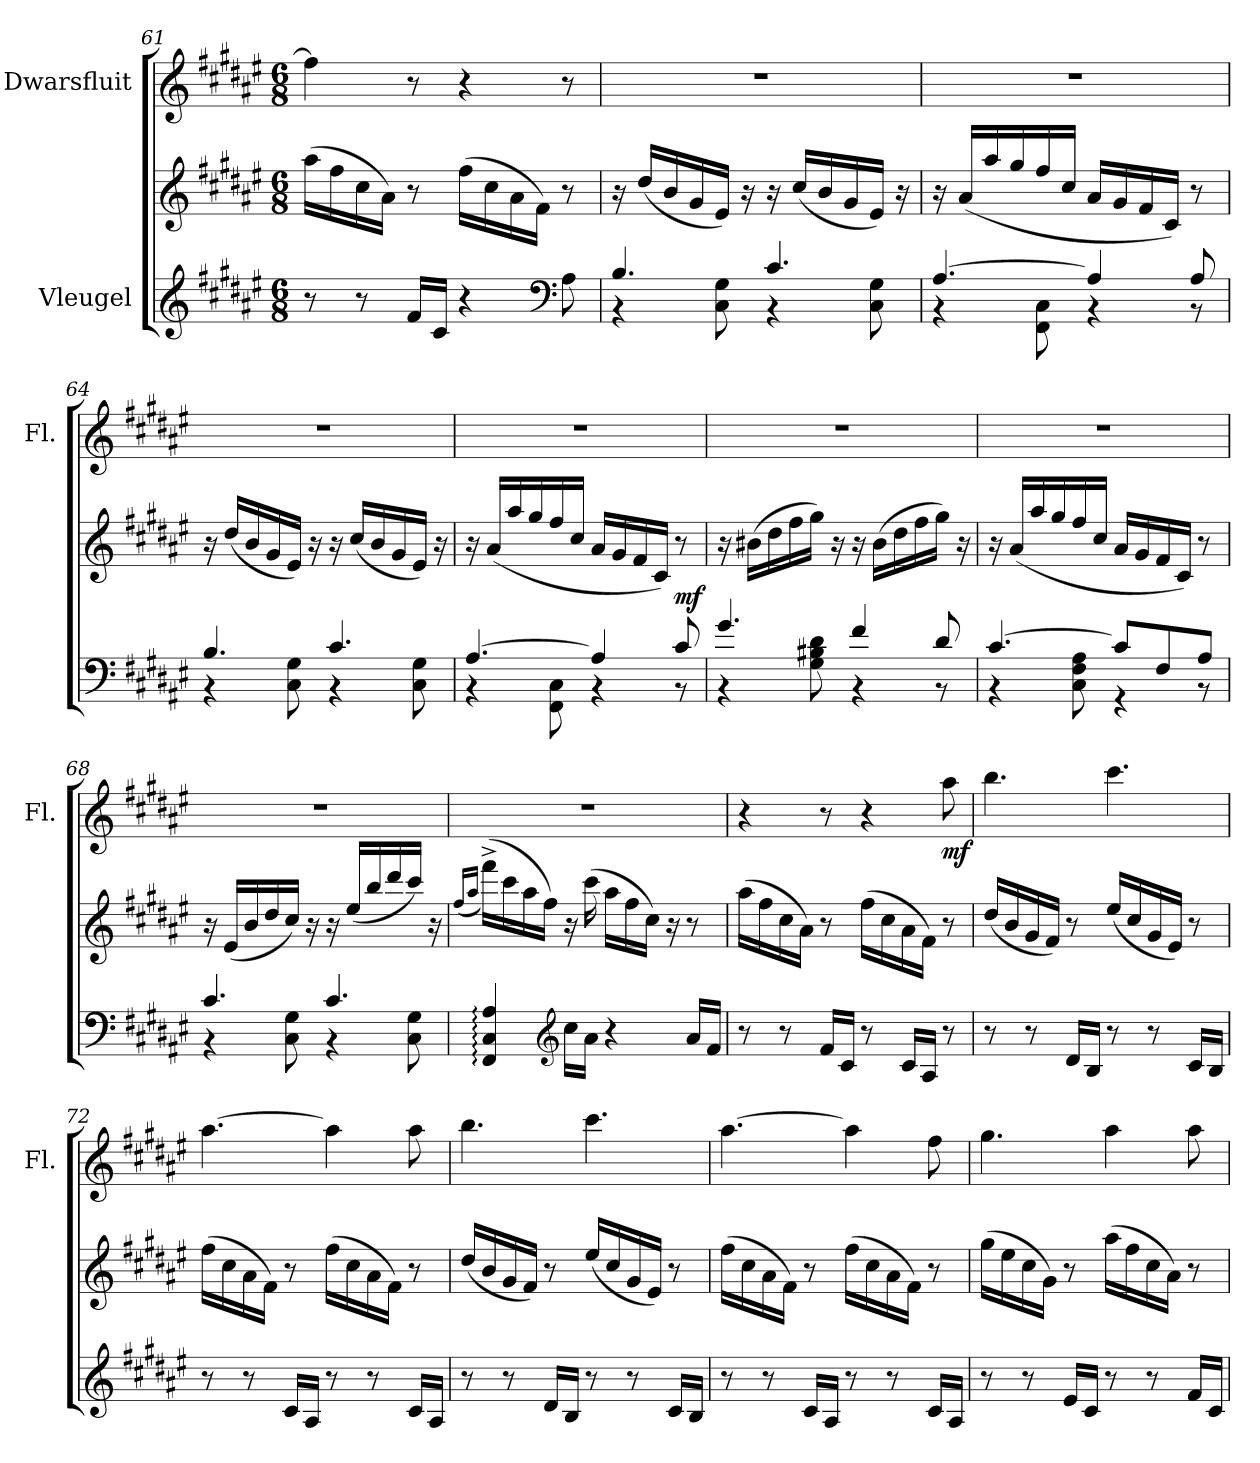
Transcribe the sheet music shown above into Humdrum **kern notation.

**kern	**kern	**dynam	**kern	**dynam
*part2	*part2	*part2	*part1	*part1
*staff3	*staff2	*staff2/3	*staff1	*staff1
*I"Vleugel	*	*	*I"Dwarsfluit	*
*	*	*	*I'Fl.	*
!!LO:PB:g=z
*clefG2	*clefG2	*	*clefG2	*
*k[f#c#g#d#a#e#]	*k[f#c#g#d#a#e#]	*	*k[f#c#g#d#a#e#]	*
*M6/8	*M6/8	*	*M6/8	*
=61	=61	=61	=61	=61
8r	(16aa#\LL	.	4ff#\]	.
.	16ff#\	.	.	.
8r	16cc#\	.	.	.
.	16a#\JJ)	.	.	.
16f#/LL	8r	.	8r	.
16c#/JJ	.	.	.	.
4r	(16ff#\LL	.	4r	.
.	16cc#\	.	.	.
.	16a#\	.	.	.
.	16f#\JJ)	.	.	.
*clefF4	*	*	*	*
8A#\	8r	.	8r	.
=62	=62	=62	=62	=62
*^	*	*	*	*
4.B/	4r	16r	.	2.r	.
.	.	(16dd#/LL	.	.	.
.	.	16b/	.	.	.
.	.	16g#/	.	.	.
.	8C#\ 8G#\	16e#/JJ)	.	.	.
.	.	16r	.	.	.
4.c#/	4r	16r	.	.	.
.	.	(16cc#/LL	.	.	.
.	.	16b/	.	.	.
.	.	16g#/	.	.	.
.	8C#\ 8G#\	16e#/JJ)	.	.	.
.	.	16r	.	.	.
=63	=63	=63	=63	=63	=63
[4.A#/	4r	16r	.	2.r	.
.	.	(16a#/LL	.	.	.
.	.	16aa#/	.	.	.
.	.	16gg#/	.	.	.
.	8FF#\ 8C#\	16ff#/	.	.	.
.	.	16cc#/JJ	.	.	.
4A#/]	4r	16a#/LL	.	.	.
.	.	16g#/	.	.	.
.	.	16f#/	.	.	.
.	.	16c#/JJ)	.	.	.
8A#/	8r	8r	.	.	.
!!LO:LB:g=z
=64	=64	=64	=64	=64	=64
4.B/	4r	16r	.	2.r	.
.	.	(16dd#/LL	.	.	.
.	.	16b/	.	.	.
.	.	16g#/	.	.	.
.	8C#\ 8G#\	16e#/JJ)	.	.	.
.	.	16r	.	.	.
4.c#/	4r	16r	.	.	.
.	.	(16cc#/LL	.	.	.
.	.	16b/	.	.	.
.	.	16g#/	.	.	.
.	8C#\ 8G#\	16e#/JJ)	.	.	.
.	.	16r	.	.	.
=65	=65	=65	=65	=65	=65
[4.A#/	4r	16r	.	2.r	.
.	.	(16a#/LL	.	.	.
.	.	16aa#/	.	.	.
.	.	16gg#/	.	.	.
.	8FF#\ 8C#\	16ff#/	.	.	.
.	.	16cc#/JJ	.	.	.
4A#/]	4r	16a#/LL	.	.	.
.	.	16g#/	.	.	.
.	.	16f#/	.	.	.
.	.	16c#/JJ)	.	.	.
!	!	!	!LO:DY:b	!	!
8c#/	8r	8r	mf	.	.
=66	=66	=66	=66	=66	=66
4.g#/	4r	16r	.	2.r	.
.	.	(16b#X\LL	.	.	.
.	.	16dd#\	.	.	.
.	.	16ff#\	.	.	.
.	8G#\ 8B#X\ 8d#\	16gg#\JJ)	.	.	.
.	.	16r	.	.	.
4f#/	4r	16r	.	.	.
.	.	(16b#\LL	.	.	.
.	.	16dd#\	.	.	.
.	.	16ff#\	.	.	.
8d#/	8r	16gg#\JJ)	.	.	.
.	.	16r	.	.	.
!!LO:LB:g=z
=67	=67	=67	=67	=67	=67
[4.c#/	4r	16r	.	2.r	.
.	.	(16a#/LL	.	.	.
.	.	16aa#/	.	.	.
.	.	16gg#/	.	.	.
.	8C#\ 8F#\ 8A#\	16ff#/	.	.	.
.	.	16cc#/JJ	.	.	.
8c#/L]	4r	16a#/LL	.	.	.
.	.	16g#/	.	.	.
8F#/	.	16f#/	.	.	.
.	.	16c#/JJ)	.	.	.
8A#/J	8r	8r	.	.	.
=68	=68	=68	=68	=68	=68
4.c#/	4r	16r	.	2.r	.
.	.	(16e#/LL	.	.	.
.	.	16b/	.	.	.
.	.	16dd#/	.	.	.
.	8C#\ 8G#\	16cc#/JJ)	.	.	.
.	.	16r	.	.	.
4.c#/	4r	16r	.	.	.
.	.	(16ee#/LL	.	.	.
.	.	16bb/	.	.	.
.	.	16ddd#/	.	.	.
.	8C#\ 8G#\	16ccc#/JJ)	.	.	.
.	.	16r	.	.	.
*v	*v	*	*	*	*
=69	=69	=69	=69	=69
.	(16qff#/LL	.	.	.
.	16qaa#/JJ	.	.	.
4FF#/: 4C#/: 4A#/:	(16fff#^\LL)	.	2.r	.
.	16ccc#\	.	.	.
.	16aa#\	.	.	.
.	16ff#\JJ)	.	.	.
*clefG2	*	*	*	*
16cc#\LL	16r	.	.	.
16a#\JJ	(16ccc#\	.	.	.
4r	16aa#\LL	.	.	.
.	16ff#\	.	.	.
.	16cc#\JJ)	.	.	.
.	16r	.	.	.
16a#/LL	8r	.	.	.
16f#/JJ	.	.	.	.
!!LO:PB:g=z
=70	=70	=70	=70	=70
8r	(16aa#\LL	.	4r	.
.	16ff#\	.	.	.
8r	16cc#\	.	.	.
.	16a#\JJ)	.	.	.
16f#/LL	8r	.	8r	.
16c#/JJ	.	.	.	.
8r	(16ff#\LL	.	4r	.
.	16cc#\	.	.	.
16c#/LL	16a#\	.	.	.
16A#/JJ	16f#\JJ)	.	.	.
!	!	!	!	!LO:DY:b
8r	8r	.	8aa#\	mf
=71	=71	=71	=71	=71
8r	(16dd#/LL	.	4.bb\	.
.	16b/	.	.	.
8r	16g#/	.	.	.
.	16f#/JJ)	.	.	.
16d#/LL	8r	.	.	.
16B/JJ	.	.	.	.
8r	(16ee#/LL	.	4.ccc#\	.
.	16cc#/	.	.	.
8r	16g#/	.	.	.
.	16e#/JJ)	.	.	.
16c#/LL	8r	.	.	.
16B/JJ	.	.	.	.
=72	=72	=72	=72	=72
8r	(16ff#\LL	.	[4.aa#\	.
.	16cc#\	.	.	.
8r	16a#\	.	.	.
.	16f#\JJ)	.	.	.
16c#/LL	8r	.	.	.
16A#/JJ	.	.	.	.
8r	(16ff#\LL	.	4aa#\]	.
.	16cc#\	.	.	.
8r	16a#\	.	.	.
.	16f#\JJ)	.	.	.
16c#/LL	8r	.	8aa#\	.
16A#/JJ	.	.	.	.
!!LO:LB:g=z
=73	=73	=73	=73	=73
8r	(16dd#/LL	.	4.bb\	.
.	16b/	.	.	.
8r	16g#/	.	.	.
.	16f#/JJ)	.	.	.
16d#/LL	8r	.	.	.
16B/JJ	.	.	.	.
8r	(16ee#/LL	.	4.ccc#\	.
.	16cc#/	.	.	.
8r	16g#/	.	.	.
.	16e#/JJ)	.	.	.
16c#/LL	8r	.	.	.
16B/JJ	.	.	.	.
=74	=74	=74	=74	=74
8r	(16ff#\LL	.	[4.aa#\	.
.	16cc#\	.	.	.
8r	16a#\	.	.	.
.	16f#\JJ)	.	.	.
16c#/LL	8r	.	.	.
16A#/JJ	.	.	.	.
8r	(16ff#\LL	.	4aa#\]	.
.	16cc#\	.	.	.
8r	16a#\	.	.	.
.	16f#\JJ)	.	.	.
16c#/LL	8r	.	8ff#\	.
16A#/JJ	.	.	.	.
=75	=75	=75	=75	=75
8r	(16gg#\LL	.	4.gg#\	.
.	16ee#\	.	.	.
8r	16cc#\	.	.	.
.	16g#\JJ)	.	.	.
16e#/LL	8r	.	.	.
16c#/JJ	.	.	.	.
8r	(16aa#\LL	.	4aa#\	.
.	16ff#\	.	.	.
8r	16cc#\	.	.	.
.	16a#\JJ)	.	.	.
16f#/LL	8r	.	8aa#\	.
16c#/JJ	.	.	.	.
=	=	=	=	=
*-	*-	*-	*-	*-
